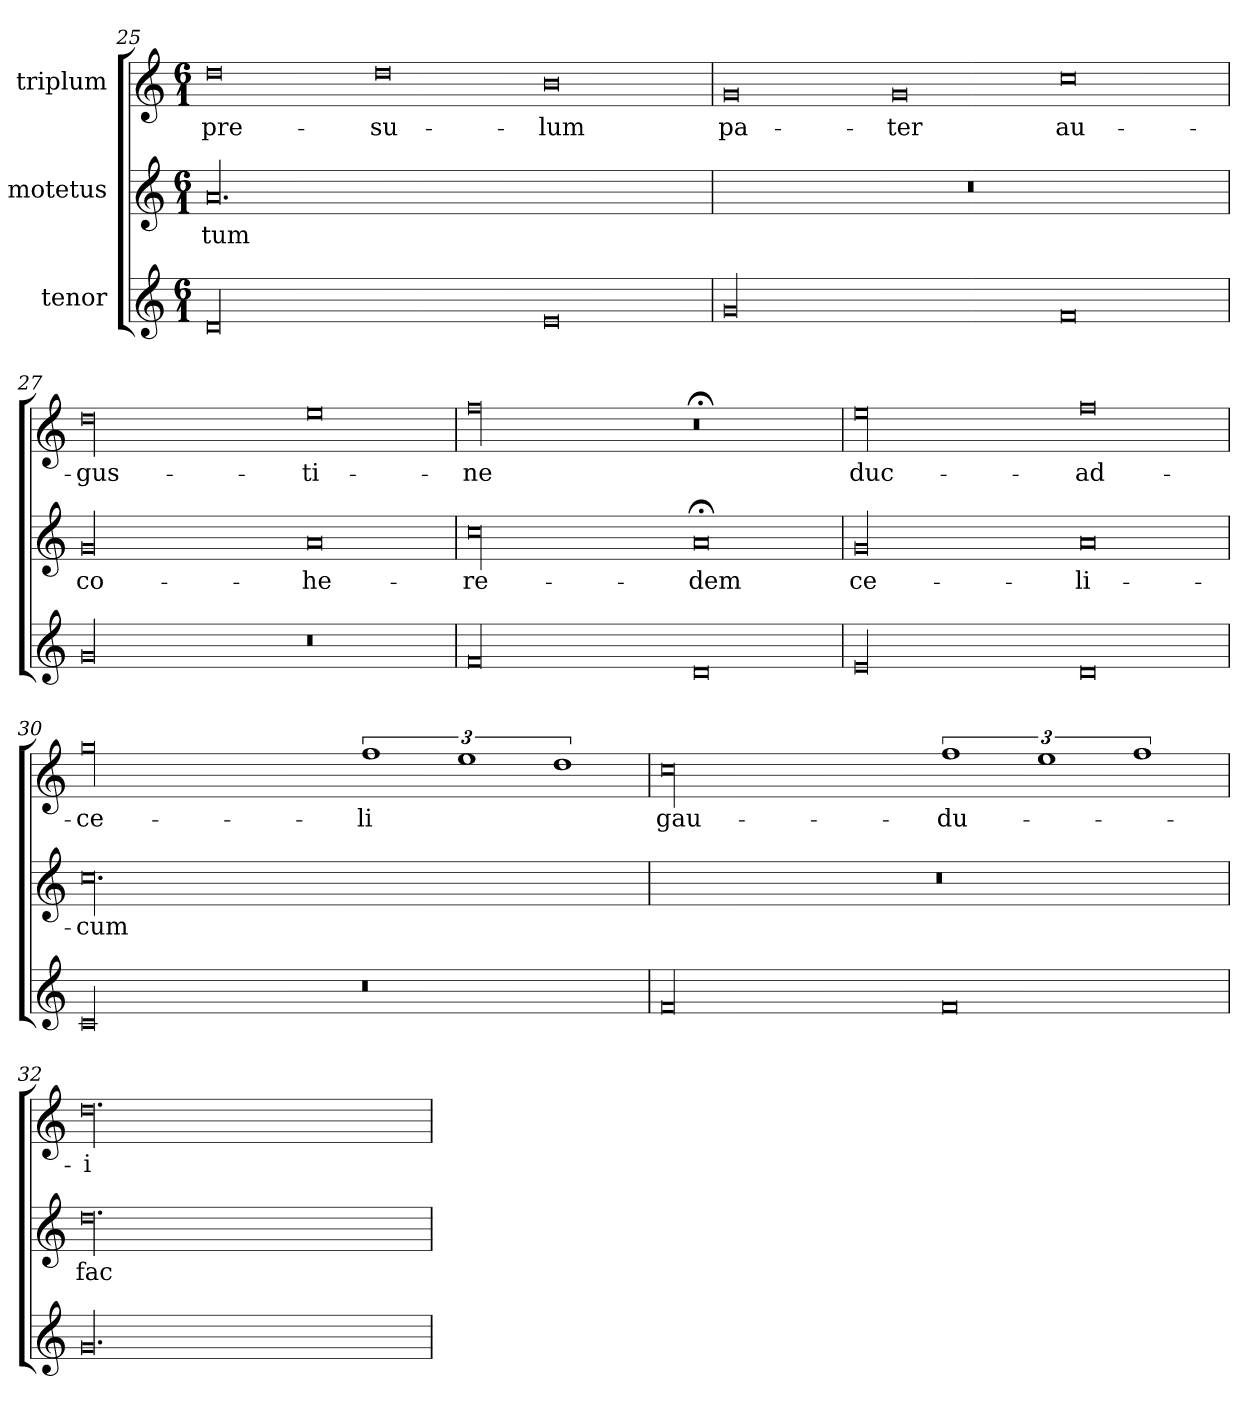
**kern	**kern	**text	**kern	**text
*part3	*part2	*part2	*part1	*part1
*staff3	*staff2	*staff2	*staff1	*staff1
*I"tenor	*I"motetus	*	*I"triplum	*
*clefG2	*clefG2	*	*clefG2	*
*k[]	*k[]	*	*k[]	*
*C:	*C:	*	*C:	*
*M6/1	*M6/1	*	*M6/1	*
=25	=25	=25	=25	=25
00d/	00.a/	-tum	0dd\	pre-
.	.	.	0dd\	-su-
0e/	.	.	0b\	-lum
=26	=26	=26	=26	=26
00g/	00.r	.	0g/	pa-
.	.	.	0g/	-ter
0f/	.	.	0cc\	au-
=27	=27	=27	=27	=27
00g/	00g/	co-	00dd\	-gus-
0r	0a/	-he-	0ee\	-ti-
=28	=28	=28	=28	=28
00f/	00cc\	-re-	00ff\	-ne
0d/	0a;</	-dem	0r;<	.
=29	=29	=29	=29	=29
00e/	00g/	ce-	00ee\	duc-
0d/	0a/	-li-	0ff\	ad-
=30	=30	=30	=30	=30
00c/	00.cc\	-cum	00gg\	ce-
0r	.	.	3%2ff\	-li
.	.	.	3%2ee\	.
.	.	.	3%2dd\	.
=31	=31	=31	=31	=31
00f/	00.r	.	00cc\	gau-
0f/	.	.	3%2ff\	-du-
.	.	.	3%2ee\	.
.	.	.	3%2ff\	.
=32	=32	=32	=32	=32
00.g/	00.dd\	fac-	00.dd\	-i
=	=	=	=	=
*-	*-	*-	*-	*-
